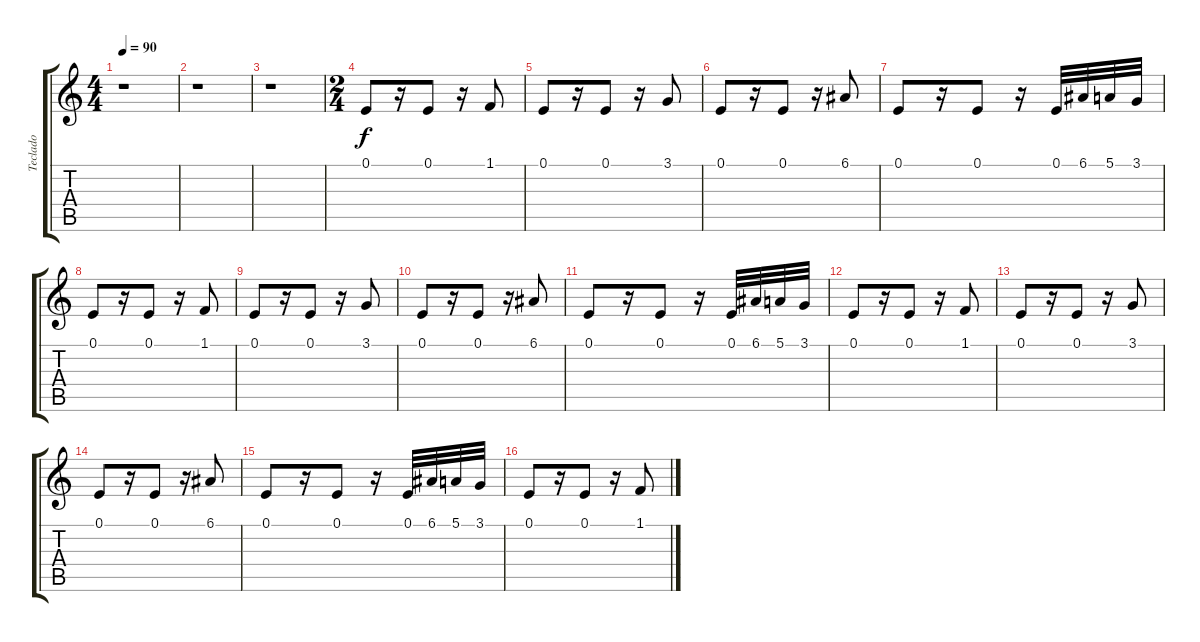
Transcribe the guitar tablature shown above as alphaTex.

\track ("Teclado" "Teclado") {instrument electricgrandpiano}
\staff {score tabs}
\tuning (E4 B3 G3 D3 A2 E2) {hide}
\ts (4 4)
\tempo 90
\clef g2
\ks c
r.1{dy f} |
r.1 |
r.1 |
\ts (2 4)
0.1.8 r.16 0.1.8 r.16 1.1.8 |
0.1.8 r.16 0.1.8 r.16 3.1.8 |
0.1.8 r.16 0.1.8 r.16 6.1.8 |
0.1.8 r.16 0.1.8 r.16 0.1.32 6.1.32 5.1.32 3.1.32 |
0.1.8 r.16 0.1.8 r.16 1.1.8 |
0.1.8 r.16 0.1.8 r.16 3.1.8 |
0.1.8 r.16 0.1.8 r.16 6.1.8 |
0.1.8 r.16 0.1.8 r.16 0.1.32 6.1.32 5.1.32 3.1.32 |
0.1.8 r.16 0.1.8 r.16 1.1.8 |
0.1.8 r.16 0.1.8 r.16 3.1.8 |
0.1.8 r.16 0.1.8 r.16 6.1.8 |
0.1.8 r.16 0.1.8 r.16 0.1.32 6.1.32 5.1.32 3.1.32 |
0.1.8 r.16 0.1.8 r.16 1.1.8
